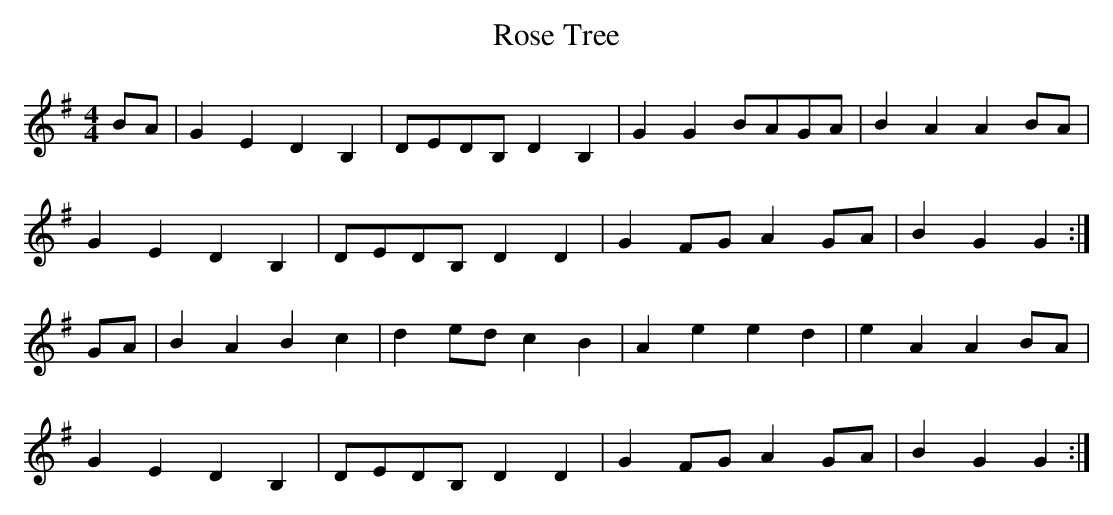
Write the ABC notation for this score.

X:1
T:Rose Tree
M:4/4
L:1/8
K:G
BA|G2E2D2B,2|DEDB, D2B,2|G2G2BAGA|B2A2A2BA|
G2E2D2B,2|DEDB, D2D2|G2FG A2GA|B2G2G2:|
GA|B2A2B2c2|d2ed c2B2|A2e2e2d2|e2A2A2BA|
G2E2D2B,2|DEDB, D2D2|G2FG A2GA|B2G2G2:|
